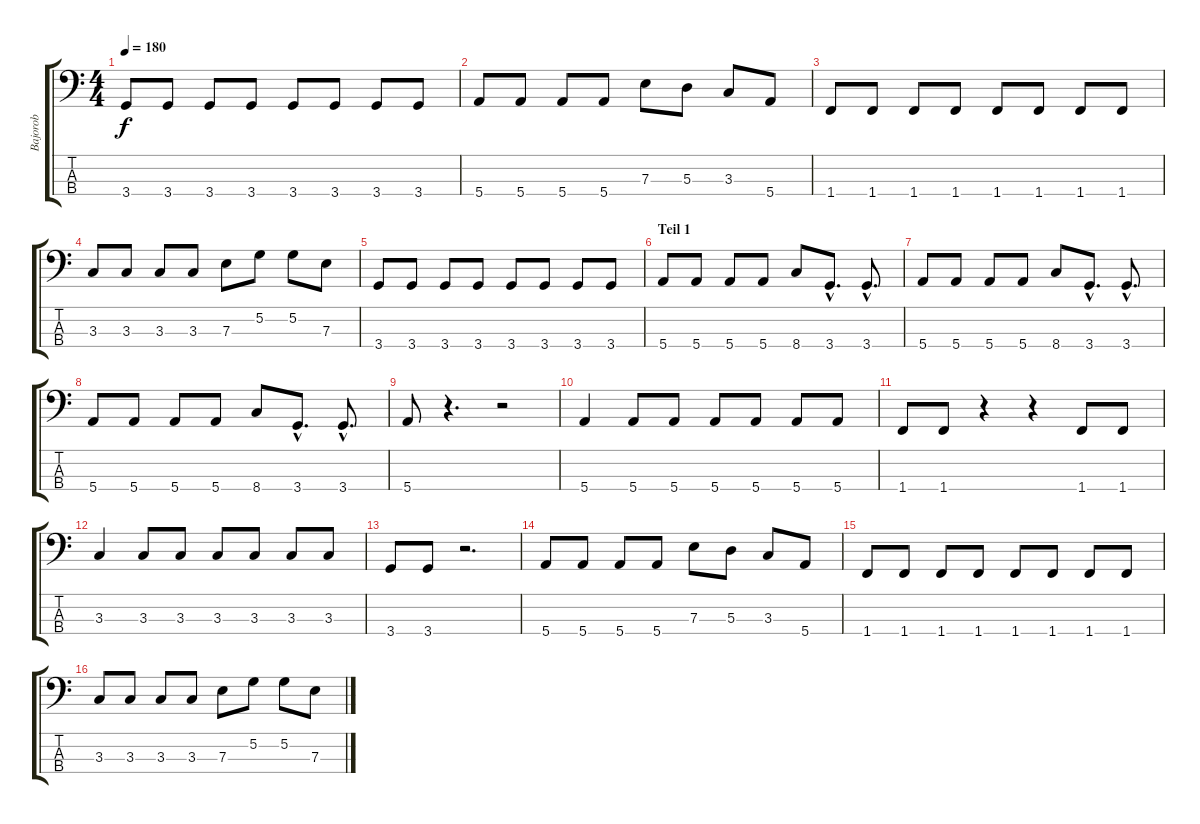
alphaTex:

\track ("Bajorob" "Bajorob") {instrument electricbasspick}
\staff {score tabs}
\tuning (G2 D2 A1 E1) {hide}
\ts (4 4)
\tempo 180
\clef f4
\ks c
3.4.8{dy f} 3.4.8 3.4.8 3.4.8 3.4.8 3.4.8 3.4.8 3.4.8 |
5.4.8 5.4.8 5.4.8 5.4.8 7.3.8 5.3.8 3.3.8 5.4.8 |
1.4.8 1.4.8 1.4.8 1.4.8 1.4.8 1.4.8 1.4.8 1.4.8 |
3.3.8 3.3.8 3.3.8 3.3.8 7.3.8 5.2.8 5.2.8 7.3.8 |
3.4.8 3.4.8 3.4.8 3.4.8 3.4.8 3.4.8 3.4.8 3.4.8 |
\section ("" "Teil 1")
5.4.8 5.4.8 5.4.8 5.4.8 8.4.8 3.4{hac}.8{d} 3.4{hac}.8{d} |
5.4.8 5.4.8 5.4.8 5.4.8 8.4.8 3.4{hac}.8{d} 3.4{hac}.8{d} |
5.4.8 5.4.8 5.4.8 5.4.8 8.4.8 3.4{hac}.8{d} 3.4{hac}.8{d} |
5.4.8 r.4{d} r.2 |
5.4.4 5.4.8 5.4.8 5.4.8 5.4.8 5.4.8 5.4.8 |
1.4.8 1.4.8 r.4 r.4 1.4.8 1.4.8 |
3.3.4 3.3.8 3.3.8 3.3.8 3.3.8 3.3.8 3.3.8 |
3.4.8 3.4.8 r.2{d} |
5.4.8 5.4.8 5.4.8 5.4.8 7.3.8 5.3.8 3.3.8 5.4.8 |
1.4.8 1.4.8 1.4.8 1.4.8 1.4.8 1.4.8 1.4.8 1.4.8 |
3.3.8 3.3.8 3.3.8 3.3.8 7.3.8 5.2.8 5.2.8 7.3.8
